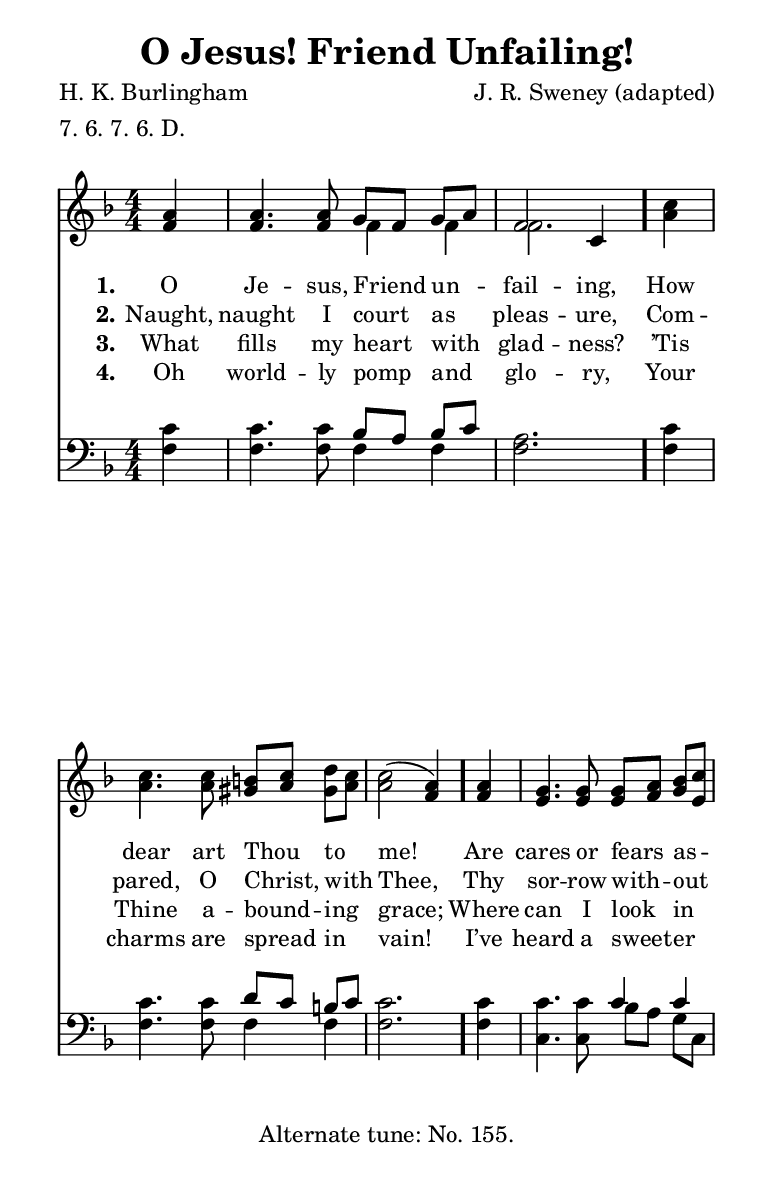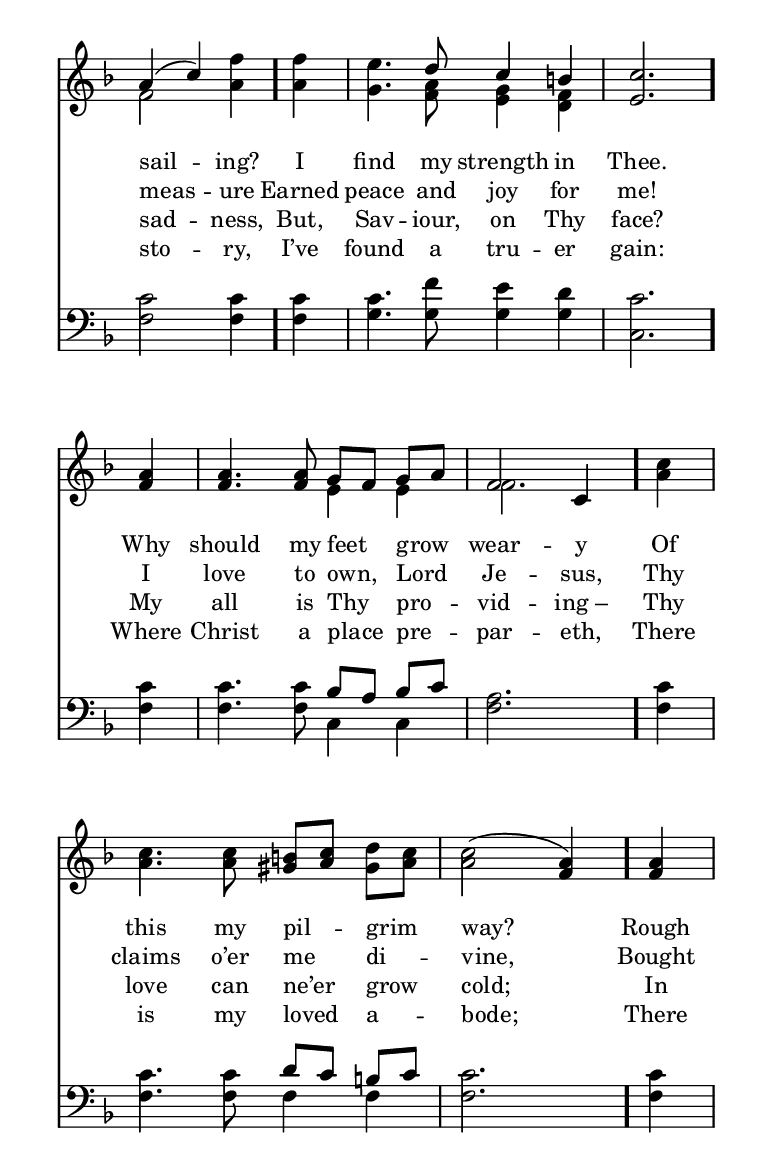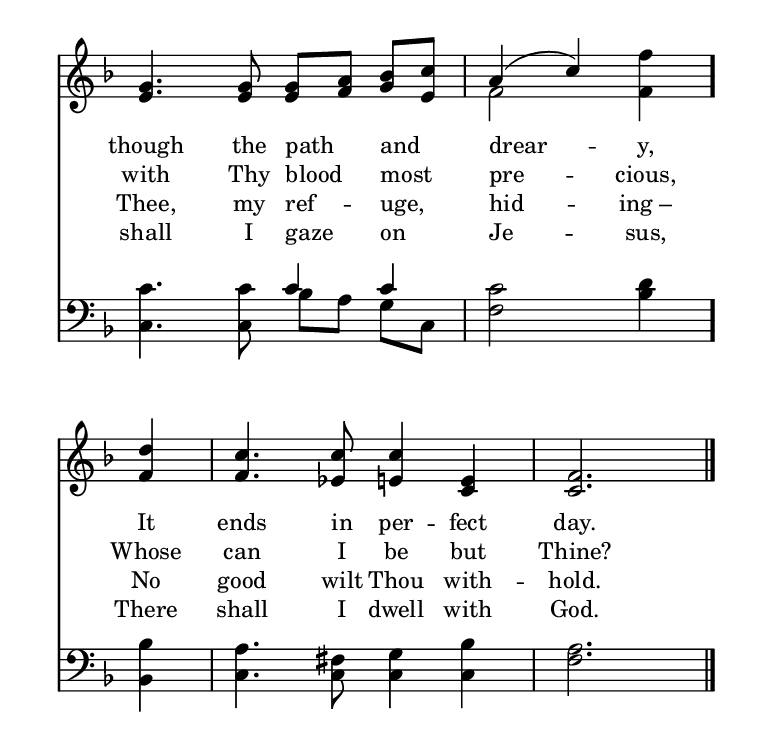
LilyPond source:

\include "common/global.ily"
\paper {
  \include "common/paper.ily"
  oddFooterMarkup = \markup { \fill-line { \on-the-fly \first-page "Alternate tune: No. 155." } }
}

\header{
  hymnnumber = "182"
  title = "O Jesus! Friend Unfailing!"
  tunename = "Joyful Pilgrims"
  meter = "7. 6. 7. 6. D."
  poet = "H. K. Burlingham"
  composer = "J. R. Sweney (adapted)"
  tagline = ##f
}

global = {
  \include "common/overrides.ily"
  \override Staff.TimeSignature.style = #'numbered
  \time 4/4
  \override Score.MetronomeMark.transparent = ##t % hide all fermata changes too
  \tempo 4=80
  \key f \major
  \partial 4
  \autoBeamOff
}

notesSoprano = {
\global
\relative c'' {

  a4 | a4. a8 g[ f] g[ a] | f2 c4
  c'4 | c4. c8 b[ c] d[ c] | c2( a4)
  a4 | g4. g8 g[ a] bes[ c] | a4( c) f
  f4 | e4. d8 c4 b | c2.
  a4 | a4. a8 g[ f] g[ a] | f2 c4
  c'4 | c4. c8 b[ c] d[ c] | c2( a4)
  a4 | g4. g8 g[ a] bes[ c] | a4( c) f
  d4 | c4. c8 c4 e, | f2.

  \bar "|."

}
}

notesAlto = {
\global
\relative e' {

  f4 | f4. f8 f4 f | f2. % instead of f2 f4, avoid overlap
  a4 | a4. a8 gis[ a] gis[ a] | a2( f4)
  f4 | e4. e8 e[ f] g[ e] | f2 a4
  a4 | g4. << f8 a >> << e4 g >> << d f >> | e2.
  f4 | f4. f8 e4 e | f2. % instead of f2 f4, avoid overlap
  a4 | a4. a8 gis[ a] gis[ a] | a2( f4)
  f4 | e4. e8 e[ f] g[ e] | f2 f4
  f4 | f4. ees8 e4 c | c2.

}
}

notesTenor = {
\global
\relative a {

  c4 | c4. c8 bes[ a] bes[ c] | a2.
  c4 | c4. c8 d[ c] b[ c] | c2.
  c4 | c4. c8 c4 c | c2 c4
  c4 | c4. f8 e4 d | c2.
  c4 | c4. c8 bes[ a] bes[ c] | a2.
  c4 | c4. c8 d[ c] b[ c] | c2.
  c4 | c4. c8 c4 c | c2 d4
  bes4 | a4. fis8 g4 bes | a2.

}
}

notesBass = {
\global
\relative f {

  f4 | f4. f8 f4 f | f2.
  f4 | f4. f8 f4 f | f2.
  f4 | c4. c8 bes'8[ a] g[ c,] | f2 f4
  f4 | g4. g8 g4 g | c,2.
  f4 | f4. f8 c4 c | f2.
  f4 | f4. f8 f4 f | f2.
  f4 | c4. c8 bes'8[ a] g[ c,] | f2 bes4
  bes,4 | c4. c8 c4 c | f2.

}
}

wordsA = \lyricmode {
\set stanza = "1."

O Je -- sus, Friend un -- fail -- ing, \bar "."
How dear art Thou to me! \bar "."
Are cares or fears as -- sail -- ing? \bar "."
I find my strength in Thee. \bar "."
Why should my feet grow wear -- y \bar "."
Of this my pil -- grim way? \bar "."
Rough though the path and drear -- y, \bar "."
It ends in per -- fect day. \bar "."

}

wordsB = \lyricmode {
\set stanza = "2."

Naught, naught I court as pleas -- ure,
Com -- pared, O Christ, with Thee,
Thy sor -- row with -- out meas -- ure
Earned peace and joy for me!
I love to own, Lord Je -- sus,
Thy claims o’er me di -- vine,
Bought with Thy blood most pre -- cious,
Whose can I be but Thine?

}

wordsC = \lyricmode {
\set stanza = "3."

What fills my heart with glad -- ness?
’Tis Thine a -- bound -- ing grace;
Where can I look in sad -- ness,
But, Sav -- iour, on Thy face?
My all is Thy pro -- vid -- ing_–
Thy love can ne’er grow cold;
In Thee, my ref -- uge, hid -- ing_–
No good wilt Thou with -- hold.

}

wordsD = \lyricmode {
\set stanza = "4."

Oh world -- ly pomp and glo -- ry,
Your charms are spread in vain!
I’ve heard a sweet -- er sto -- ry,
I’ve found a tru -- er gain:
Where Christ a place pre -- par -- eth,
There is my loved a -- bode;
There shall I gaze on Je -- sus,
There shall I dwell with God.

}

\score {
  \context ChoirStaff <<
    \context Staff = upper <<
      \set Staff.autoBeaming = ##f
      \set ChoirStaff.systemStartDelimiter = #'SystemStartBar
      \set ChoirStaff.printPartCombineTexts = ##f
      \partcombine #'(2 . 11) \notesSoprano \notesAlto
      \context NullVoice = sopranos { \voiceOne << \notesSoprano >> }
      \context Lyrics = one   \lyricsto sopranos \wordsA
      \context Lyrics = two   \lyricsto sopranos \wordsB
      \context Lyrics = three \lyricsto sopranos \wordsC
      \context Lyrics = four  \lyricsto sopranos \wordsD
    >>
    \context Staff = men <<
      \set Staff.autoBeaming = ##f
      \clef bass
      \set ChoirStaff.printPartCombineTexts = ##f
      \partcombine #'(2 . 11) \notesTenor \notesBass
    >>
  >>
  \layout {
    \include "common/layout.ily"
  }
  #(cond ((ly:get-option 'eog-midi-permitted) #{ \midi{
    \include "common/midi.ily"
  } #}))
}

\version "2.19.49"  % necessary for upgrading to future LilyPond versions.

% vi:set et ts=2 sw=2 ai nocindent syntax=lilypond:
